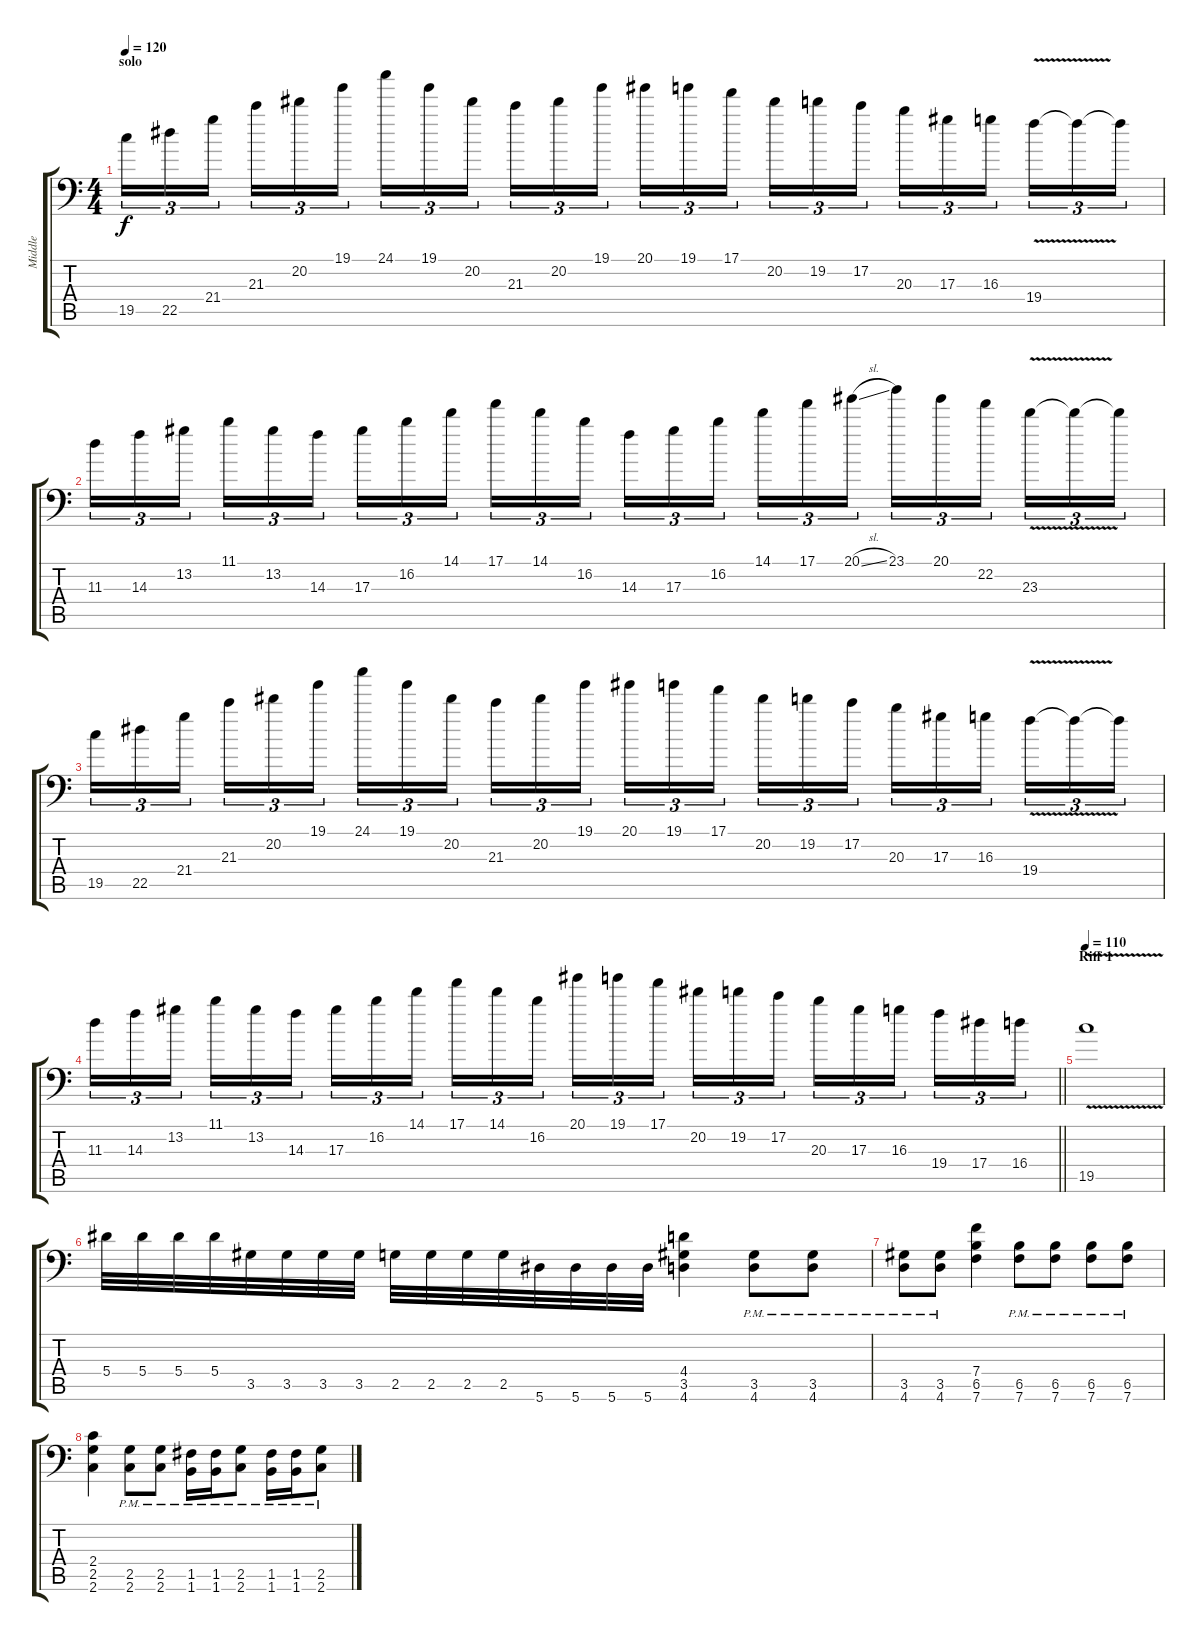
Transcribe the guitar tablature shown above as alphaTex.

\track ("Middle" "Middle") {instrument overdrivenguitar}
\staff {score tabs}
\tuning (C4 G3 Eb3 Bb2 F2 Bb1) {hide}
\ts (4 4)
\section ("" "solo")
\tempo 120
\clef f4
\ks c
19.5.16{tu (3 2) dy f} 22.5.16{tu (3 2)} 21.4.16{tu (3 2) beam splitsecondary} 21.3.16{tu (3 2)} 20.2.16{tu (3 2)} 19.1.16{tu (3 2)} 24.1.16{tu (3 2)} 19.1.16{tu (3 2)} 20.2.16{tu (3 2) beam splitsecondary} 21.3.16{tu (3 2)} 20.2.16{tu (3 2)} 19.1.16{tu (3 2)} 20.1.16{tu (3 2)} 19.1.16{tu (3 2)} 17.1.16{tu (3 2) beam splitsecondary} 20.2.16{tu (3 2)} 19.2.16{tu (3 2)} 17.2.16{tu (3 2)} 20.3.16{tu (3 2)} 17.3.16{tu (3 2)} 16.3.16{tu (3 2) beam splitsecondary} 19.4{v}.16{tu (3 2)} 19.4{t}.16{tu (3 2)} 19.4{t}.16{tu (3 2)} |
11.3.16{tu (3 2)} 14.3.16{tu (3 2)} 13.2.16{tu (3 2) beam splitsecondary} 11.1.16{tu (3 2)} 13.2.16{tu (3 2)} 14.3.16{tu (3 2)} 17.3.16{tu (3 2)} 16.2.16{tu (3 2)} 14.1.16{tu (3 2) beam splitsecondary} 17.1.16{tu (3 2)} 14.1.16{tu (3 2)} 16.2.16{tu (3 2)} 14.3.16{tu (3 2)} 17.3.16{tu (3 2)} 16.2.16{tu (3 2) beam splitsecondary} 14.1.16{tu (3 2)} 17.1.16{tu (3 2)} 20.1{sl}.16{tu (3 2)} 23.1.16{tu (3 2)} 20.1.16{tu (3 2)} 22.2.16{tu (3 2) beam splitsecondary} 23.3{v}.16{tu (3 2)} 23.3{t}.16{tu (3 2)} 23.3{t}.16{tu (3 2)} |
19.5.16{tu (3 2)} 22.5.16{tu (3 2)} 21.4.16{tu (3 2) beam splitsecondary} 21.3.16{tu (3 2)} 20.2.16{tu (3 2)} 19.1.16{tu (3 2)} 24.1.16{tu (3 2)} 19.1.16{tu (3 2)} 20.2.16{tu (3 2) beam splitsecondary} 21.3.16{tu (3 2)} 20.2.16{tu (3 2)} 19.1.16{tu (3 2)} 20.1.16{tu (3 2)} 19.1.16{tu (3 2)} 17.1.16{tu (3 2) beam splitsecondary} 20.2.16{tu (3 2)} 19.2.16{tu (3 2)} 17.2.16{tu (3 2)} 20.3.16{tu (3 2)} 17.3.16{tu (3 2)} 16.3.16{tu (3 2) beam splitsecondary} 19.4{v}.16{tu (3 2)} 19.4{t}.16{tu (3 2)} 19.4{t}.16{tu (3 2)} |
\barLineRight lightlight
11.3.16{tu (3 2)} 14.3.16{tu (3 2)} 13.2.16{tu (3 2) beam splitsecondary} 11.1.16{tu (3 2)} 13.2.16{tu (3 2)} 14.3.16{tu (3 2)} 17.3.16{tu (3 2)} 16.2.16{tu (3 2)} 14.1.16{tu (3 2) beam splitsecondary} 17.1.16{tu (3 2)} 14.1.16{tu (3 2)} 16.2.16{tu (3 2)} 20.1.16{tu (3 2)} 19.1.16{tu (3 2)} 17.1.16{tu (3 2) beam splitsecondary} 20.2.16{tu (3 2)} 19.2.16{tu (3 2)} 17.2.16{tu (3 2)} 20.3.16{tu (3 2)} 17.3.16{tu (3 2)} 16.3.16{tu (3 2) beam splitsecondary} 19.4.16{tu (3 2)} 17.4.16{tu (3 2)} 16.4.16{tu (3 2)} |
\section ("" "Riff 1")
\tempo 110
19.5{v}.1 |
5.4.32 5.4.32 5.4.32 5.4.32 3.5.32 3.5.32 3.5.32 3.5.32 2.5.32 2.5.32 2.5.32 2.5.32 5.6.32 5.6.32 5.6.32 5.6.32 (4.4 3.5 4.6).4 (3.5{pm} 4.6{pm}).8 (3.5{pm} 4.6{pm}).8 |
(3.5{pm} 4.6{pm}).8 (3.5{pm} 4.6{pm}).8 (7.4 6.5 7.6).4 (6.5{pm} 7.6{pm}).8 (6.5{pm} 7.6{pm}).8 (6.5{pm} 7.6{pm}).8 (6.5{pm} 7.6{pm}).8 |
(2.4 2.5 2.6).4 (2.5{pm} 2.6{pm}).8 (2.5{pm} 2.6{pm}).8 (1.5 1.6{pm}).16 (1.5 1.6{pm}).16 (2.5 2.6{pm}).8 (1.5 1.6{pm}).16 (1.5 1.6{pm}).16 (2.5 2.6{pm}).8
